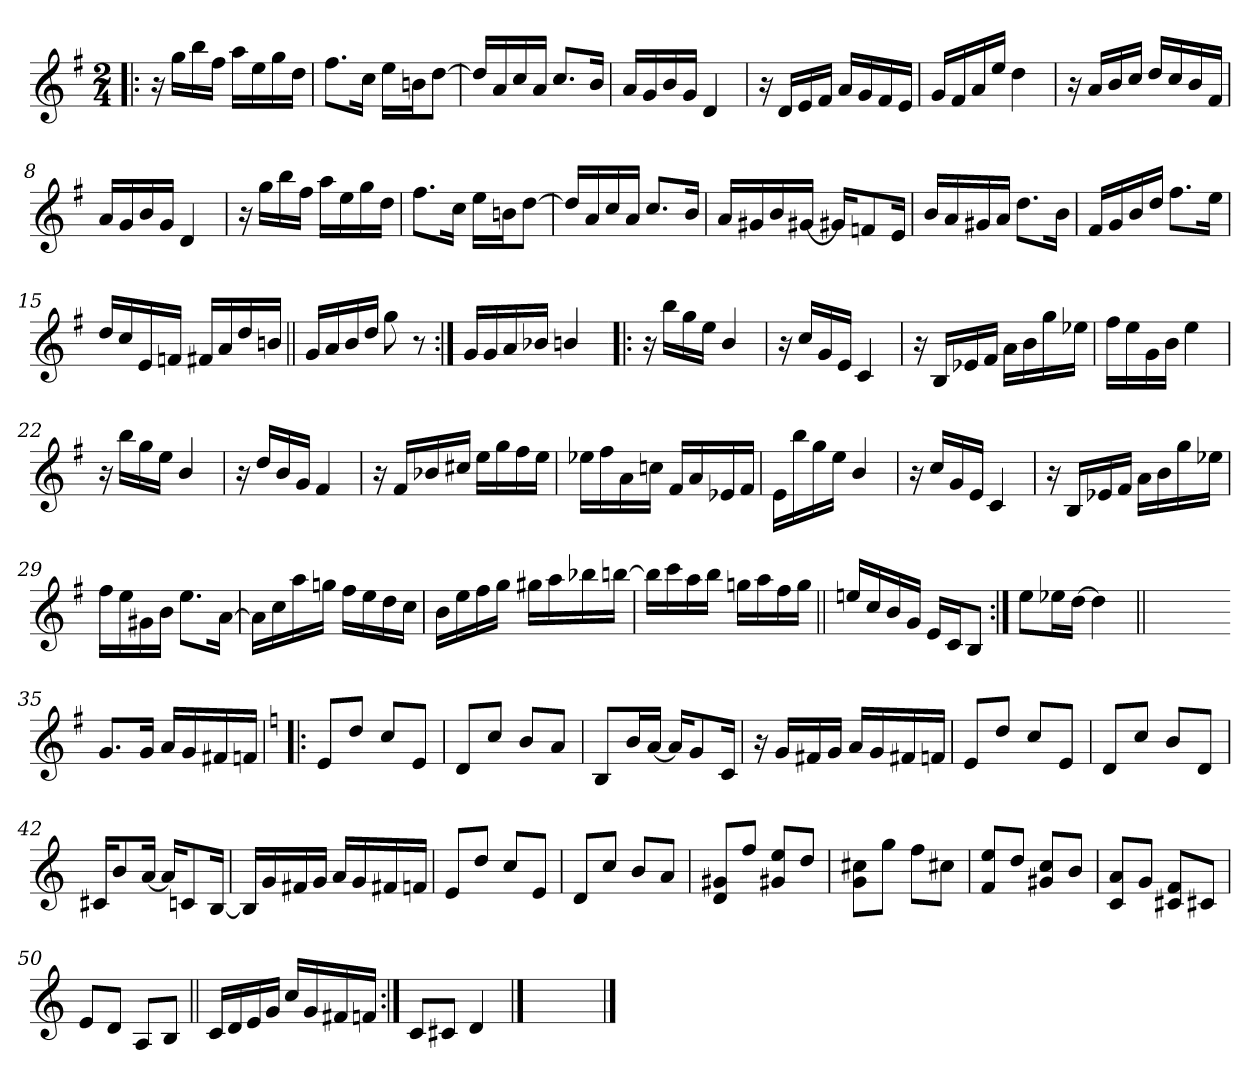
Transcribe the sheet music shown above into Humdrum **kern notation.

**kern
*part1
*staff1
*clefG2
*k[f#]
*G:
*M2/4
*MM105
=1!|:
16r
16gg\LL
16bb\
16ff#\JJ
16aa\LL
16ee\
16gg\
16dd\JJ
=2
8.ff#\L
16cc\Jk
16ee\LL
16bn\J
[8dd\J
=3
16dd/LL]
16a/
16cc/
16a/JJ
8.cc/L
16b/Jk
=4
16a/LL
16g/
16b/
16g/JJ
4d/
=5
16r
16d/LL
16e/
16f#/JJ
16a/LL
16g/
16f#/
16e/JJ
!!LO:LB:g=z
=6
16g/LL
16f#/
16a/
16ee/JJ
4dd\
=7
16r
16a/LL
16b/
16cc/JJ
16dd/LL
16cc/
16b/
16f#/JJ
=8
16a/LL
16g/
16b/
16g/JJ
4d/
=9
16r
16gg\LL
16bb\
16ff#\JJ
16aa\LL
16ee\
16gg\
16dd\JJ
=10
8.ff#\L
16cc\Jk
16ee\LL
16bn\J
[8dd\J
!!LO:LB:g=z
=11
16dd/LL]
16a/
16cc/
16a/JJ
8.cc/L
16b/Jk
=12
16a/LL
16g#X/
16b/
[16g#X/JJ
16g#X/KL]
8fn/
16e/Jk
=13
16b/LL
16a/
16g#X/
16a/JJ
8.dd\L
16b\Jk
=14
16f#/LL
16g/
16b/
16dd/JJ
8.ff#\L
16ee\Jk
=15
16dd/LL
16cc/
16e/
16fn/JJ
16f#X/LL
16a/
16dd/
16bn/JJ
!!LO:LB:g=z
=16||
16g/LL
16a/
16b/
16dd/JJ
8gg\
8r
=17:|!
16g/LL
16g/
16a/
16b-X/JJ
4bn/
=18!|:
16r
16bb\LL
16gg\
16ee\JJ
4b/
=19
16r
16cc/LL
16g/
16e/JJ
4c/
=20
16r
16B/LL
16e-X/
16f#/JJ
16a\LL
16b\
16gg\
16ee-X\JJ
!!LO:LB:g=z
=21
16ff#\LL
16ee\
16g\
16b\JJ
4ee\
=22
16r
16bb\LL
16gg\
16ee\JJ
4b/
=23
16r
16dd/LL
16b/
16g/JJ
4f#/
=24
16r
16f#/LL
16b-X/
16cc#X/JJ
16ee\LL
16gg\
16ff#\
16ee\JJ
=25
16ee-X\LL
16ff#\
16a\
16ccn\JJ
16f#/LL
16a/
16e-X/
16f#/JJ
!!LO:LB:g=z
=26
16e\LL
16bb\
16gg\
16ee\JJ
4b/
=27
16r
16cc/LL
16g/
16e/JJ
4c/
=28
16r
16B/LL
16e-X/
16f#/JJ
16a\LL
16b\
16gg\
16ee-X\JJ
=29
16ff#\LL
16ee\
16g#X\
16b\JJ
8.ee\L
[16a\Jk
=30
16a\LL]
16cc\
16aa\
16ggn\JJ
16ff#\LL
16ee\
16dd\
16cc\JJ
!!LO:LB:g=z
=31
16b\LL
16ee\
16ff#\
16gg\JJ
16gg#X\LL
16aa\
16bb-X\
[16bbn\JJ
=32
16bb\LL]
16ccc\
16aa\
16bb\JJ
16ggn\LL
16aa\
16ff#\
16gg\JJ
=33||
16een/LL
16cc/
16b/
16g/JJ
16e/LL
16c/J
8B/J
=34:|!
8ee\L
16ee-X\L
[16dd\JJ
4dd\]
=34X341||
2ryy
!!LO:LB:g=z
=35-
8.g/L
16g/Jk
16a/LL
16g/
16f#X/
16fn/JJ
=36!|:
*k[]
*C:
8e/L
8dd/J
8cc/L
8e/J
=37
8d/L
8cc/J
8b/L
8a/J
=38
8B/L
16b/L
[16a/JJ
16a/KL]
8g/
16c/Jk
=39
16r
16g/LL
16f#X/
16g/JJ
16a/LL
16g/
16f#X/
16fn/JJ
!!LO:LB:g=z
=40
8e/L
8dd/J
8cc/L
8e/J
=41
8d/L
8cc/J
8b/L
8d/J
=42
16c#X/KL
8b/
[16a/Jk
16a/KL]
8c/
[16B/Jk
=43
16B/LL]
16g/
16f#X/
16g/JJ
16a/LL
16g/
16f#X/
16fn/JJ
=44
8e/L
8dd/J
8cc/L
8e/J
!!LO:PB:g=z
=45
8d/L
8cc/J
8b/L
8a/J
=46
8d/ 8g#X/L
8ff/J
8g#X/ 8ee/L
8dd/J
=47
8g\ 8cc#X\L
8gg\J
8ff\L
8cc#X\J
=48
8f/ 8ee/L
8dd/J
8g#X/ 8cc/L
8b/J
=49
8c/ 8a/L
8g/J
8c#X/ 8f/L
8c#X/J
=50
8e/L
8d/J
8A/L
8B/J
!!LO:LB:g=z
=51||
16c/LL
16d/
16e/
16g/JJ
16cc/LL
16g/
16f#X/
16fn/JJ
=52:|!
8c/L
8c#X/J
4d/
==53
2ryy
==
*-
